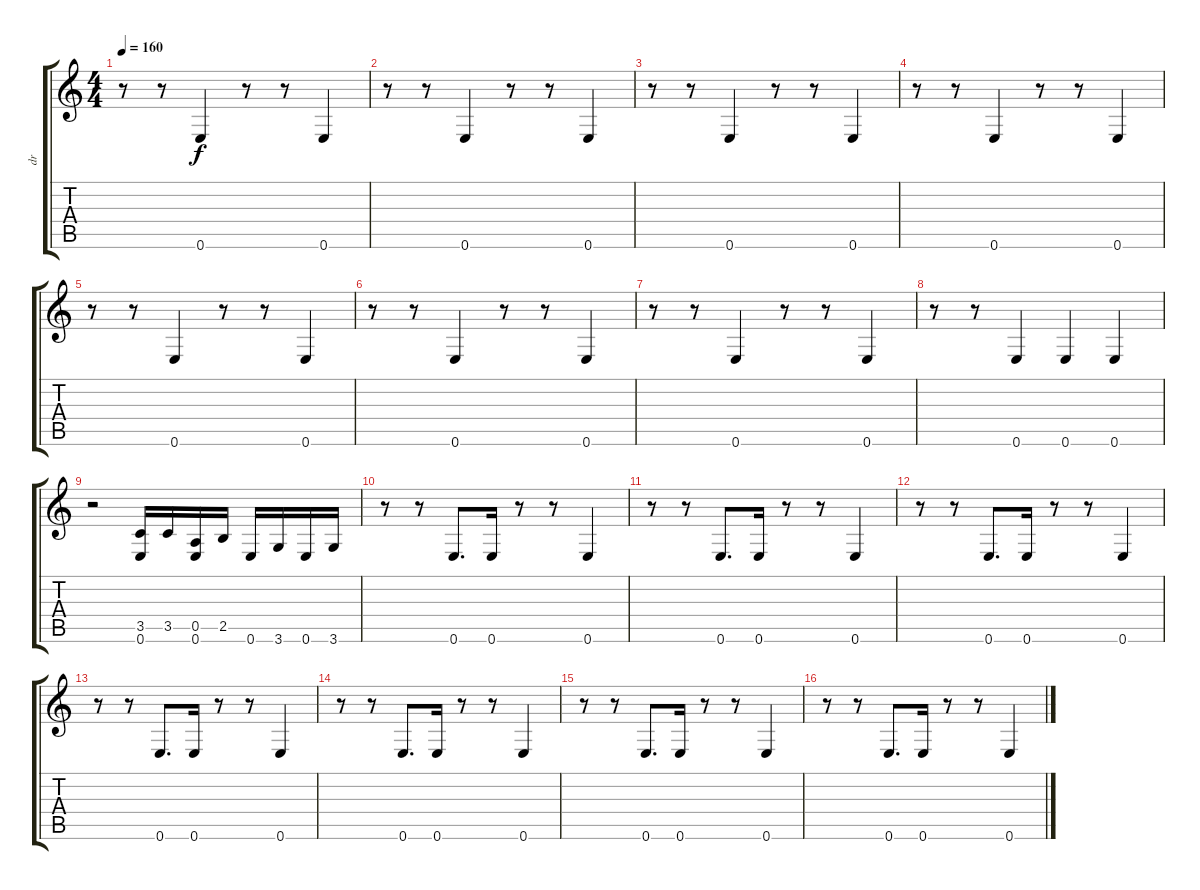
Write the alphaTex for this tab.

\track ("dr" "dr") {instrument acousticguitarsteel}
\staff {score tabs}
\tuning (E4 B3 G3 D3 A2 E2) {hide}
\ts (4 4)
\tempo 160
\clef g2
\ks c
r.8{dy f} r.8 0.6.4 r.8 r.8 0.6.4 |
r.8 r.8 0.6.4 r.8 r.8 0.6.4 |
r.8 r.8 0.6.4 r.8 r.8 0.6.4 |
r.8 r.8 0.6.4 r.8 r.8 0.6.4 |
r.8 r.8 0.6.4 r.8 r.8 0.6.4 |
r.8 r.8 0.6.4 r.8 r.8 0.6.4 |
r.8 r.8 0.6.4 r.8 r.8 0.6.4 |
r.8 r.8 0.6.4 0.6.4 0.6.4 |
r.2 (3.5 0.6).16 3.5.16 (0.5 0.6).16 2.5.16 0.6.16 3.6.16 0.6.16 3.6.16 |
r.8 r.8 0.6.8{d} 0.6.16 r.8 r.8 0.6.4 |
r.8 r.8 0.6.8{d} 0.6.16 r.8 r.8 0.6.4 |
r.8 r.8 0.6.8{d} 0.6.16 r.8 r.8 0.6.4 |
r.8 r.8 0.6.8{d} 0.6.16 r.8 r.8 0.6.4 |
r.8 r.8 0.6.8{d} 0.6.16 r.8 r.8 0.6.4 |
r.8 r.8 0.6.8{d} 0.6.16 r.8 r.8 0.6.4 |
r.8 r.8 0.6.8{d} 0.6.16 r.8 r.8 0.6.4
